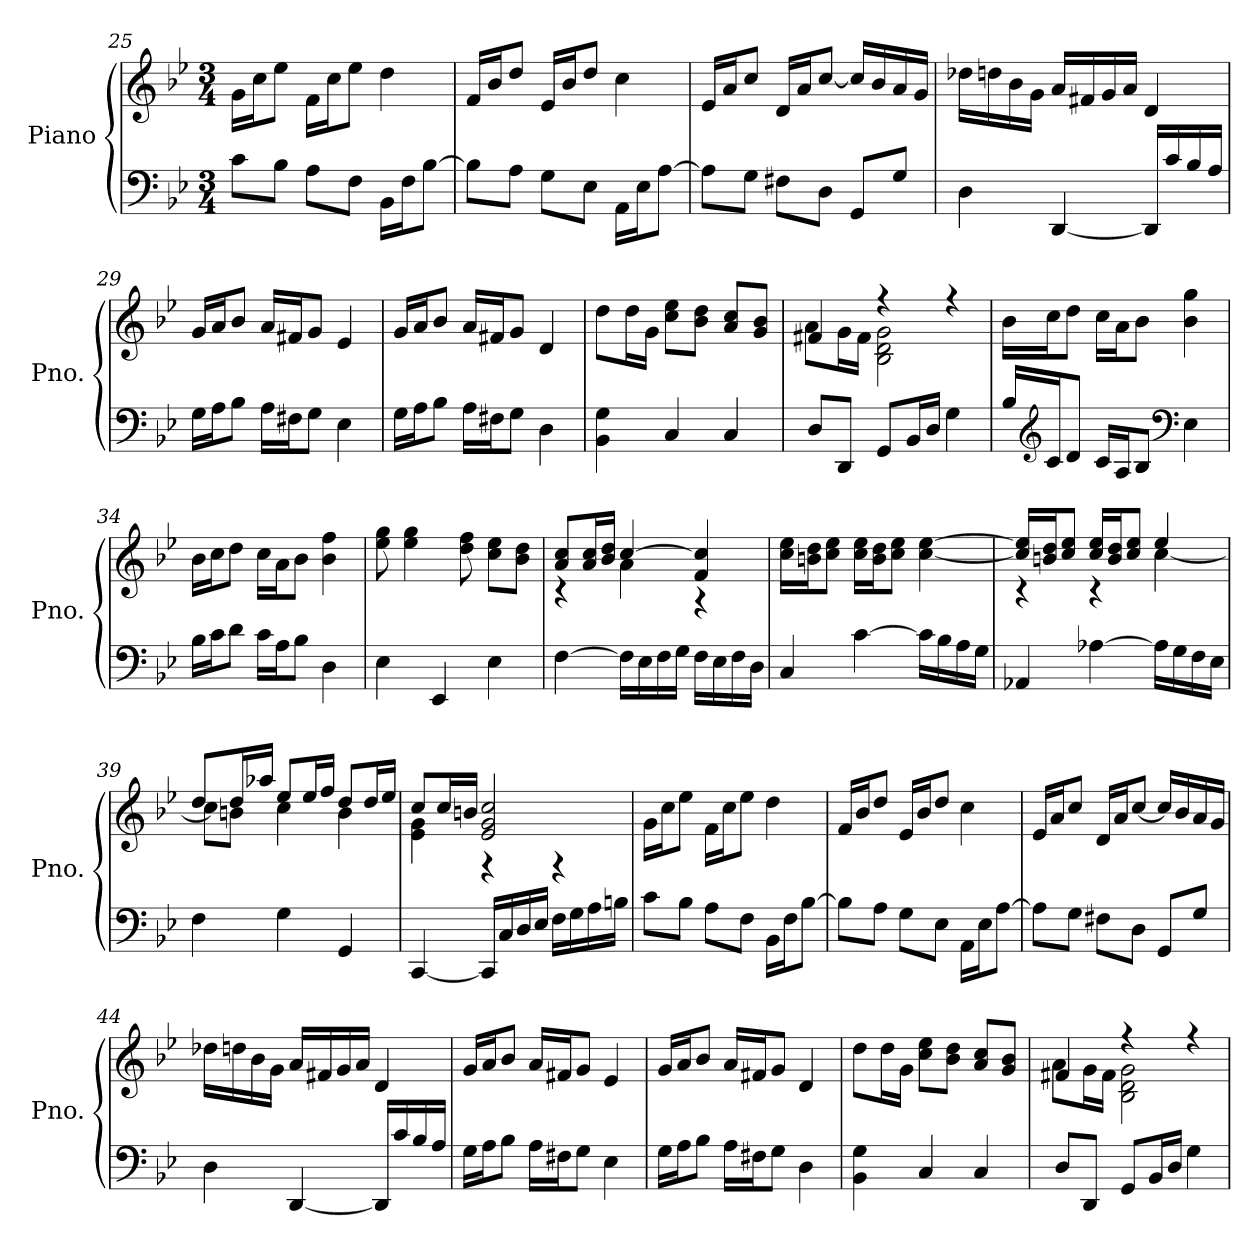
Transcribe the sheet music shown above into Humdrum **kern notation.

**kern	**kern
*part1	*part1
*staff2	*staff1
*I"Piano	*
*I'Pno.	*
*clefF4	*clefG2
*k[b-e-]	*k[b-e-]
*M3/4	*M3/4
=25	=25
8c\L	16g\LL
.	16cc\J
8B-\J	8ee-\J
8A\L	16f\LL
.	16cc\J
8F\J	8ee-\J
16BB-\LL	4dd\
16F\J	.
[8B-\J	.
!!LO:PB:g=z
=26	=26
8B-\L]	16f/LL
.	16b-/J
8A\J	8dd/J
8G\L	16e-/LL
.	16b-/J
8E-\J	8dd/J
16AA\LL	4cc\
16E-\J	.
[8A\J	.
=27	=27
8A\L]	16e-/LL
.	16a/J
8G\J	8cc/J
8F#X\L	16d/LL
.	16a/J
8D\J	[8cc/J
8GG/L	16cc/LL]
.	16b-/
8G/J	16a/
.	16g/JJ
=28	=28
4D\	16dd-X\LL
.	16ddn\
.	16b-\
.	16g\JJ
[4DD/	16a/LL
.	16f#X/
.	16g/
.	16a/JJ
16DD/LL]	4d/
16c/	.
16B-/	.
16A/JJ	.
=29	=29
16G\LL	16g/LL
16A\J	16a/J
8B-\J	8b-/J
16A\LL	16a/LL
16F#X\J	16f#X/J
8G\J	8g/J
4E-\	4e-/
!!LO:LB:g=z
=30	=30
16G\LL	16g/LL
16A\J	16a/J
8B-\J	8b-/J
16A\LL	16a/LL
16F#X\J	16f#X/J
8G\J	8g/J
4D\	4d/
=31	=31
4BB-\ 4G\	8dd\L
.	16dd\L
.	16g\JJ
4C/	8cc\ 8ee-\L
.	8b-\ 8dd\J
4C/	8a/ 8cc/L
.	8g/ 8b-/J
=32	=32
*	*^
8D/L	4f#X/	8a\L
8DD/J	.	16g\L
.	.	16f#\JJ
8GG/L	4r	2B-\ 2d\ 2g\
16BB-/L	.	.
16D/JJ	.	.
4G\	4r	.
*	*v	*v
=33	=33
16B-/LL	16b-\LL
*clefG2	*
16c/J	16cc\J
8d/J	8dd\J
16c/LL	16cc\LL
16A/J	16a\J
8B-/J	8b-\J
*clefF4	*
4E-\	4b-\ 4gg\
=34	=34
16B-\LL	16b-\LL
16c\J	16cc\J
8d\J	8dd\J
16c\LL	16cc\LL
16A\J	16a\J
8B-\J	8b-\J
4D\	4b-\ 4ff\
!!LO:LB:g=z
=35	=35
4E-\	8ee-\ 8gg\
.	4ee-\ 4gg\
4EE-/	.
.	8dd\ 8ff\
4E-\	8cc\ 8ee-\L
.	8b-\ 8dd\J
=36	=36
*	*^
[4F\	8a/ 8cc/L	4r
.	16a/ 16cc/L	.
.	16b-/ 16dd/JJ	.
16F\LL]	[4cc/	4a\
16E-\	.	.
16F\	.	.
16G\JJ	.	.
16F\LL	4f/ 4cc/]	4r
16E-\	.	.
16F\	.	.
16D\JJ	.	.
*	*v	*v
=37	=37
4C/	16cc\ 16ee-\LL
.	16bn\ 16dd\J
.	8cc\ 8ee-\J
[4c\	16cc\ 16ee-\LL
.	16b\ 16dd\J
.	8cc\ 8ee-\J
16c\LL]	[4cc\ [4ee-\
16B-\	.
16A\	.
16G\JJ	.
=38	=38
*	*^
4AA-X/	16cc/] 16ee-/]LL	4r
.	16bn/ 16dd/J	.
.	8cc/ 8ee-/J	.
[4A-X\	16cc/ 16ee-/LL	4r
.	16b/ 16dd/J	.
.	8cc/ 8ee-/J	.
16A-\LL]	4ee-/	[4cc\
16G\	.	.
16F\	.	.
16E-\JJ	.	.
!!LO:LB:g=z	!!
=39	=39	=39
4F\	8dd/L	8cc\L]
.	16dd/L	8bn\J
.	16aa-X/JJ	.
4G\	8ee-/L	4cc\
.	16ee-/L	.
.	16ff/JJ	.
4GG/	8dd/L	4b\
.	16dd/L	.
.	16ee-/JJ	.
=40	=40	=40
[4CC/	8cc/L	4e-\ 4g\
.	16cc/L	.
.	16bn/JJ	.
16CC/LL]	2e-/ 2g/ 2cc/	4r
16C/	.	.
16D/	.	.
16E-/JJ	.	.
16F\LL	.	4r
16G\	.	.
16A\	.	.
16Bn\JJ	.	.
*	*v	*v
=41	=41
8c\L	16g\LL
.	16cc\J
8B-\J	8ee-\J
8A\L	16f\LL
.	16cc\J
8F\J	8ee-\J
16BB-\LL	4dd\
16F\J	.
[8B-\J	.
=42	=42
8B-\L]	16f/LL
.	16b-/J
8A\J	8dd/J
8G\L	16e-/LL
.	16b-/J
8E-\J	8dd/J
16AA\LL	4cc\
16E-\J	.
[8A\J	.
!!LO:LB:g=z
=43	=43
8A\L]	16e-/LL
.	16a/J
8G\J	8cc/J
8F#X\L	16d/LL
.	16a/J
8D\J	[8cc/J
8GG/L	16cc/LL]
.	16b-/
8G/J	16a/
.	16g/JJ
=44	=44
4D\	16dd-X\LL
.	16ddn\
.	16b-\
.	16g\JJ
[4DD/	16a/LL
.	16f#X/
.	16g/
.	16a/JJ
16DD/LL]	4d/
16c/	.
16B-/	.
16A/JJ	.
=45	=45
16G\LL	16g/LL
16A\J	16a/J
8B-\J	8b-/J
16A\LL	16a/LL
16F#X\J	16f#X/J
8G\J	8g/J
4E-\	4e-/
=46	=46
16G\LL	16g/LL
16A\J	16a/J
8B-\J	8b-/J
16A\LL	16a/LL
16F#X\J	16f#X/J
8G\J	8g/J
4D\	4d/
!!LO:LB:g=z
=47	=47
4BB-\ 4G\	8dd\L
.	16dd\L
.	16g\JJ
4C/	8cc\ 8ee-\L
.	8b-\ 8dd\J
4C/	8a/ 8cc/L
.	8g/ 8b-/J
=48	=48
*	*^
8D/L	4f#X/	8a\L
8DD/J	.	16g\L
.	.	16f#\JJ
8GG/L	4r	2B-\ 2d\ 2g\
16BB-/L	.	.
16D/JJ	.	.
4G\	4r	.
*	*v	*v
=	=
*-	*-
